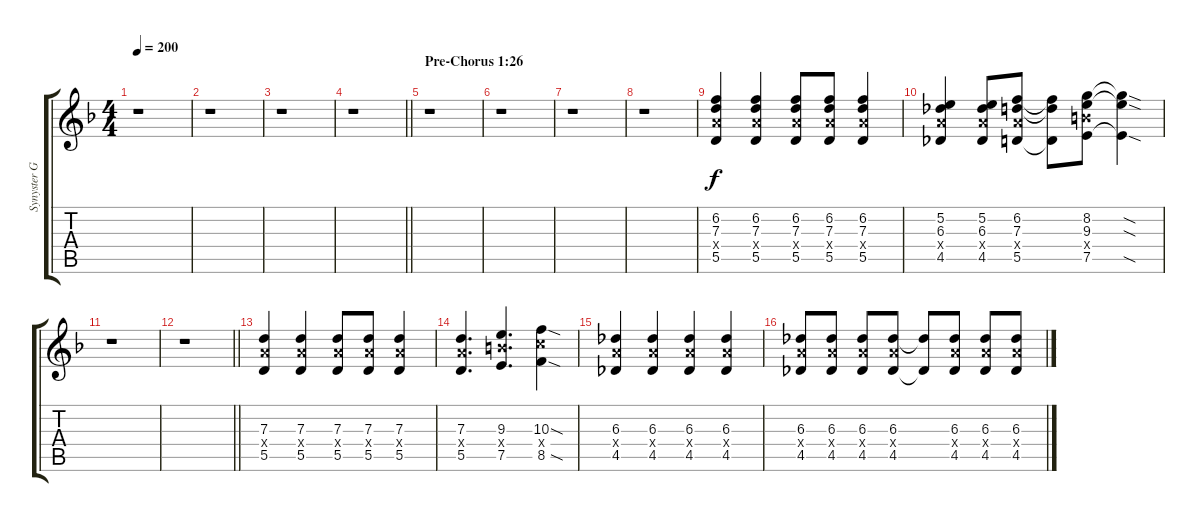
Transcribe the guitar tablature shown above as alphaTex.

\track ("Synyster Gates (Lead)" "Synyster G") {instrument overdrivenguitar}
\staff {score tabs}
\tuning (E4 B3 G3 D3 A2 D2) {hide}
\ts (4 4)
\tempo 200
\clef g2
\ks f
r.1{dy f} |
r.1 |
r.1 |
\barLineRight lightlight
r.1 |
\section ("" "Pre-Chorus 1:26")
r.1 |
r.1 |
r.1 |
r.1 |
(6.2 7.3 7.4{x} 5.5).4 (6.2 7.3 7.4{x} 5.5).4 (6.2 7.3 7.4{x} 5.5).8 (6.2 7.3 7.4{x} 5.5).8 (6.2 7.3 7.4{x} 5.5).4 |
(5.2 6.3 7.4{x} 4.5).4 (5.2 6.3 7.4{x} 4.5).8 (6.2 7.3 7.4{x} 5.5).8 (6.2{t} 7.3{t} 5.5{t}).8 (8.2 9.3 9.4{x} 7.5).8 (8.2{sod t} 9.3{sod t} 7.5{sod t}).4 |
r.1 |
\barLineRight lightlight
r.1 |
\section ("" "")
(7.3 7.4{x} 5.5).4 (7.3 7.4{x} 5.5).4 (7.3 7.4{x} 5.5).8 (7.3 7.4{x} 5.5).8 (7.3 7.4{x} 5.5).4 |
(7.3 7.4{x} 5.5).4{d} (9.3 9.4{x} 7.5).4{d} (10.3{sod} 10.4{x} 8.5{sod}).4 |
(6.3 7.4{x} 4.5).4 (6.3 7.4{x} 4.5).4 (6.3 7.4{x} 4.5).4 (6.3 7.4{x} 4.5).4 |
(6.3 7.4{x} 4.5).8 (6.3 7.4{x} 4.5).8 (6.3 7.4{x} 4.5).8 (6.3 7.4{x} 4.5).8 (6.3{t} 4.5{t}).8 (6.3 7.4{x} 4.5).8 (6.3 7.4{x} 4.5).8 (6.3 7.4{x} 4.5).8
